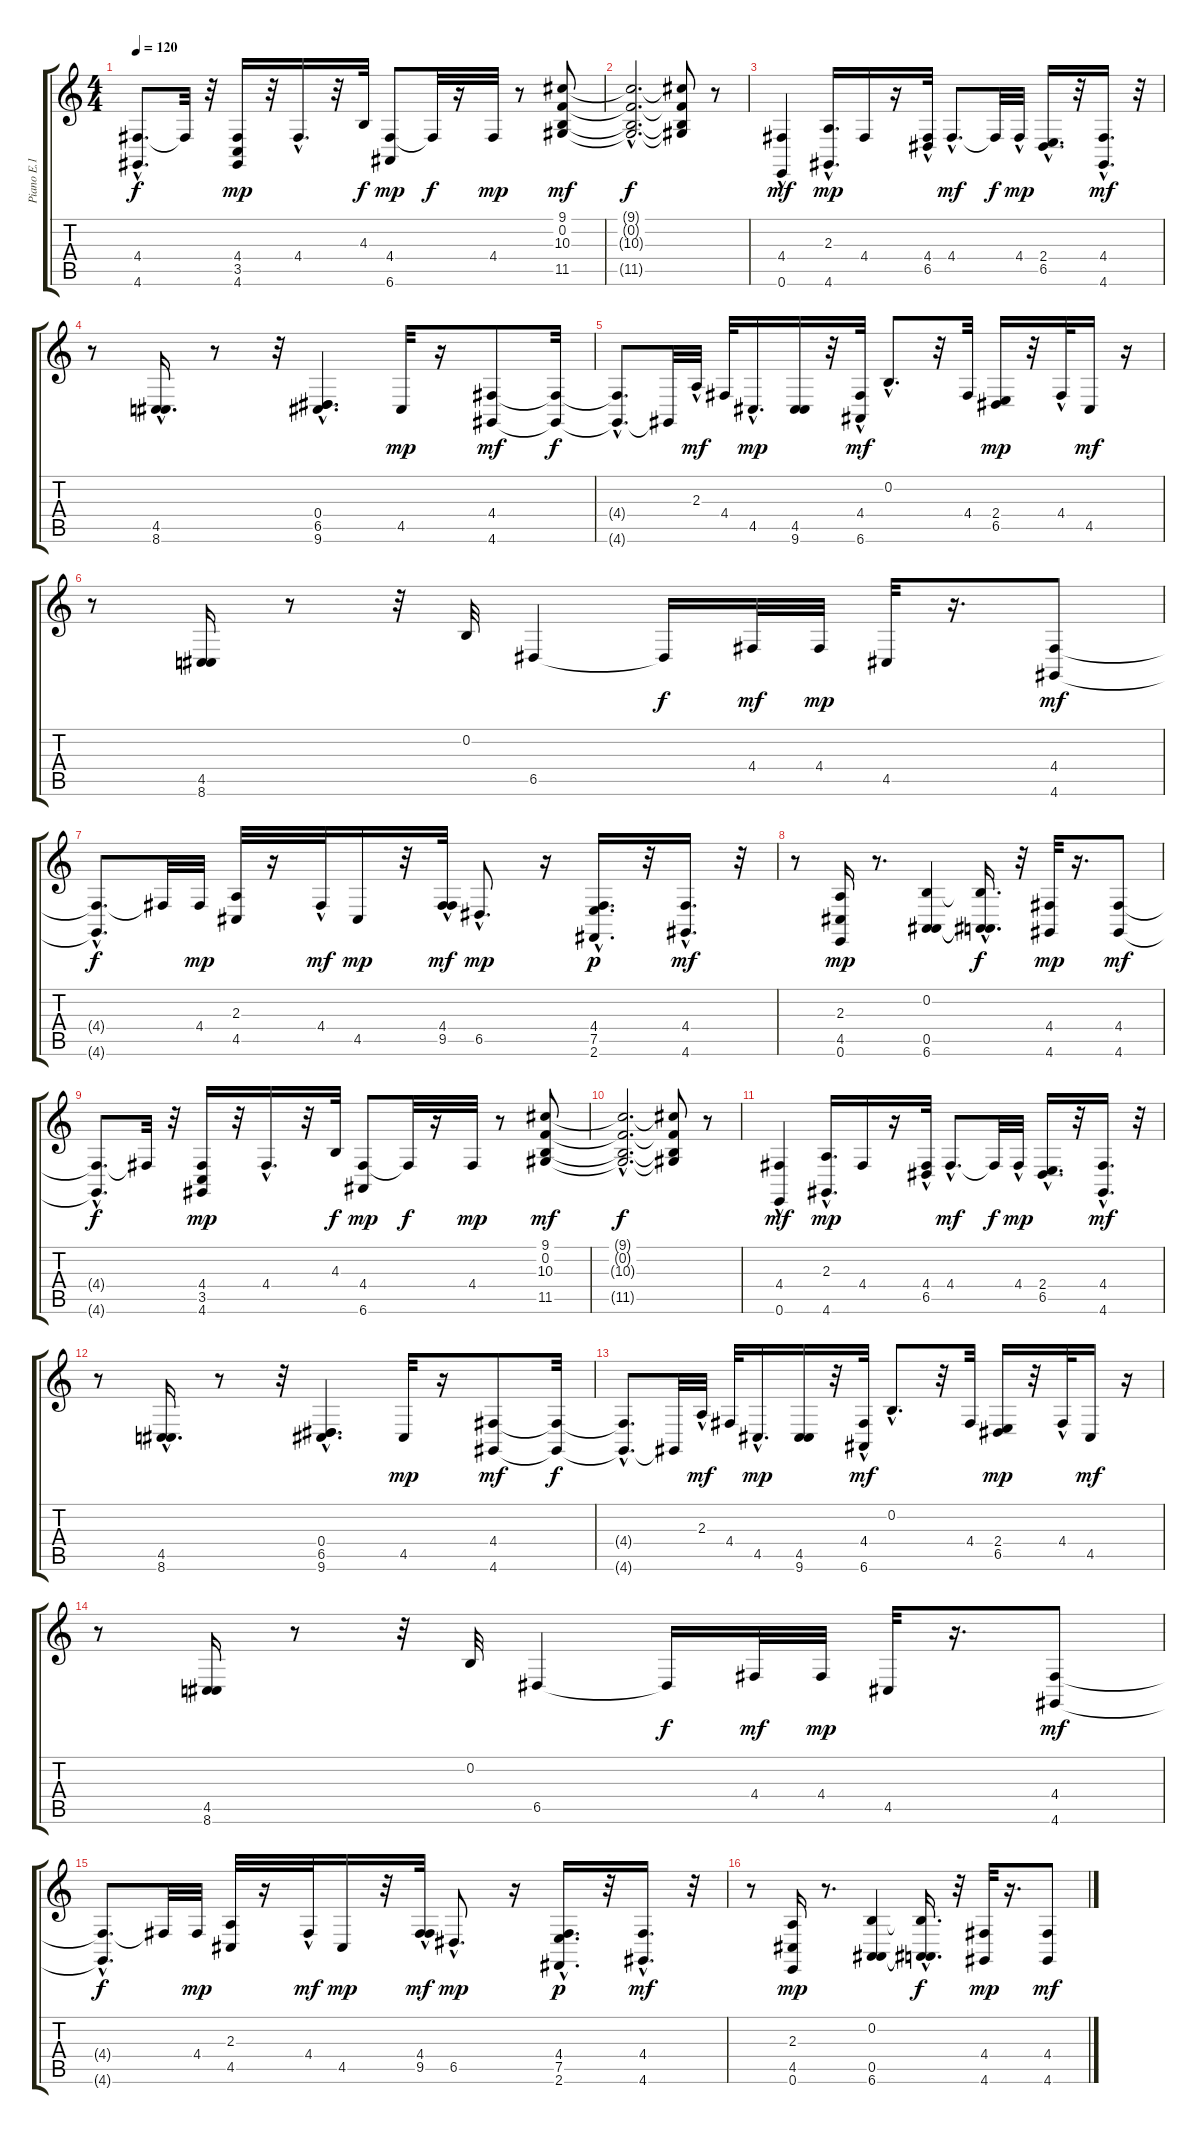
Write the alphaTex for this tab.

\track ("Piano E.1 der" "Piano E.1 ") {instrument electricpiano1}
\staff {score tabs}
\tuning (E4 B3 G3 D3 A2 E2) {hide}
\ts (4 4)
\tempo 120
\clef g2
\ks c
(4.4{hac t} 4.6{hac t}).8{d dy f} 4.4{t}.32 r.32 (4.4 3.5 4.6).16{dy mp} r.32 4.4{hac}.16{d} r.32 4.3.32{dy f} (4.4 6.6).8{dy mp} 4.4{t}.32{dy f} r.16 4.4.32{dy mp} r.8 (9.1 0.2 10.3 11.5).8{dy mf} |
(9.1{hac t} 0.2{hac t} 10.3{hac t} 11.5{hac t}).2{d dy f} (9.1{t} 0.2{t} 10.3{t} 11.5{t}).8 r.8 |
(4.4 0.6{hac}).4{dy mf} (2.3{hac} 4.6).16{d dy mp} 4.4.16 r.16 (4.4{hac} 6.5{hac}).32 4.4{hac}.8{d dy mf} 4.4{t}.32{dy f} 4.4{hac}.32{dy mp} (2.4{hac} 6.5).16{d} r.32 (4.4{hac} 4.6{hac}).16{d dy mf} r.32 |
r.8 (4.5{hac} 8.6).16{d} r.8 r.32 (0.4 6.5 9.6{hac}).4{d} 4.5.32{dy mp} r.16 (4.4 4.6).8{dy mf} (4.4{t} 4.6{t}).32{dy f} |
(4.4{hac t} 4.6{hac t}).8{d} 4.6{t}.32 2.3{hac}.32{dy mf} 4.4.32 4.5{hac}.16{d dy mp} (4.5 9.6).16 r.32 (4.4{hac} 6.6{hac}).32{dy mf} 0.2{hac}.8{d} r.32 4.4.32 (2.4 6.5).16{dy mp} r.32 4.4{hac}.32 4.5.16{dy mf} r.16 |
r.8 (4.5 8.6).16 r.8 r.32 0.2.32 6.5.4 6.5{t}.16{dy f} 4.4.32{dy mf} 4.4.32{dy mp} 4.5.32 r.16{d} (4.4 4.6).8{dy mf} |
(4.4{hac t} 4.6{hac t}).8{d dy f} 4.4{t}.32 4.4.32{dy mp} (2.3 4.5).32 r.16 4.4{hac}.32{dy mf} 4.5.16{dy mp} r.32 (4.4{hac} 9.5{hac}).32{dy mf} 6.5{hac}.8{d dy mp} r.16 (4.4{hac} 7.5 2.6).16{d dy p} r.32 (4.4{hac} 4.6).16{d dy mf} r.32 |
r.8 (2.3 4.5 0.6).16{dy mp} r.8{d} (0.2 0.5 6.6).4 (0.2{hac t} 0.5{hac t} 6.6{t}).16{d dy f} r.32 (4.4 4.6).32{dy mp} r.16{d} (4.4 4.6).8{dy mf} |
(4.4{hac t} 4.6{hac t}).8{d dy f} 4.4{t}.32 r.32 (4.4 3.5 4.6).16{dy mp} r.32 4.4{hac}.16{d} r.32 4.3.32{dy f} (4.4 6.6).8{dy mp} 4.4{t}.32{dy f} r.16 4.4.32{dy mp} r.8 (9.1 0.2 10.3 11.5).8{dy mf} |
(9.1{hac t} 0.2{hac t} 10.3{hac t} 11.5{hac t}).2{d dy f} (9.1{t} 0.2{t} 10.3{t} 11.5{t}).8 r.8 |
(4.4 0.6{hac}).4{dy mf} (2.3{hac} 4.6).16{d dy mp} 4.4.16 r.16 (4.4{hac} 6.5{hac}).32 4.4{hac}.8{d dy mf} 4.4{t}.32{dy f} 4.4{hac}.32{dy mp} (2.4{hac} 6.5).16{d} r.32 (4.4{hac} 4.6{hac}).16{d dy mf} r.32 |
r.8 (4.5{hac} 8.6).16{d} r.8 r.32 (0.4 6.5 9.6{hac}).4{d} 4.5.32{dy mp} r.16 (4.4 4.6).8{dy mf} (4.4{t} 4.6{t}).32{dy f} |
(4.4{hac t} 4.6{hac t}).8{d} 4.6{t}.32 2.3{hac}.32{dy mf} 4.4.32 4.5{hac}.16{d dy mp} (4.5 9.6).16 r.32 (4.4{hac} 6.6{hac}).32{dy mf} 0.2{hac}.8{d} r.32 4.4.32 (2.4 6.5).16{dy mp} r.32 4.4{hac}.32 4.5.16{dy mf} r.16 |
r.8 (4.5 8.6).16 r.8 r.32 0.2.32 6.5.4 6.5{t}.16{dy f} 4.4.32{dy mf} 4.4.32{dy mp} 4.5.32 r.16{d} (4.4 4.6).8{dy mf} |
(4.4{hac t} 4.6{hac t}).8{d dy f} 4.4{t}.32 4.4.32{dy mp} (2.3 4.5).32 r.16 4.4{hac}.32{dy mf} 4.5.16{dy mp} r.32 (4.4{hac} 9.5{hac}).32{dy mf} 6.5{hac}.8{d dy mp} r.16 (4.4{hac} 7.5 2.6).16{d dy p} r.32 (4.4{hac} 4.6).16{d dy mf} r.32 |
r.8 (2.3 4.5 0.6).16{dy mp} r.8{d} (0.2 0.5 6.6).4 (0.2{hac t} 0.5{hac t} 6.6{t}).16{d dy f} r.32 (4.4 4.6).32{dy mp} r.16{d} (4.4 4.6).8{dy mf}
